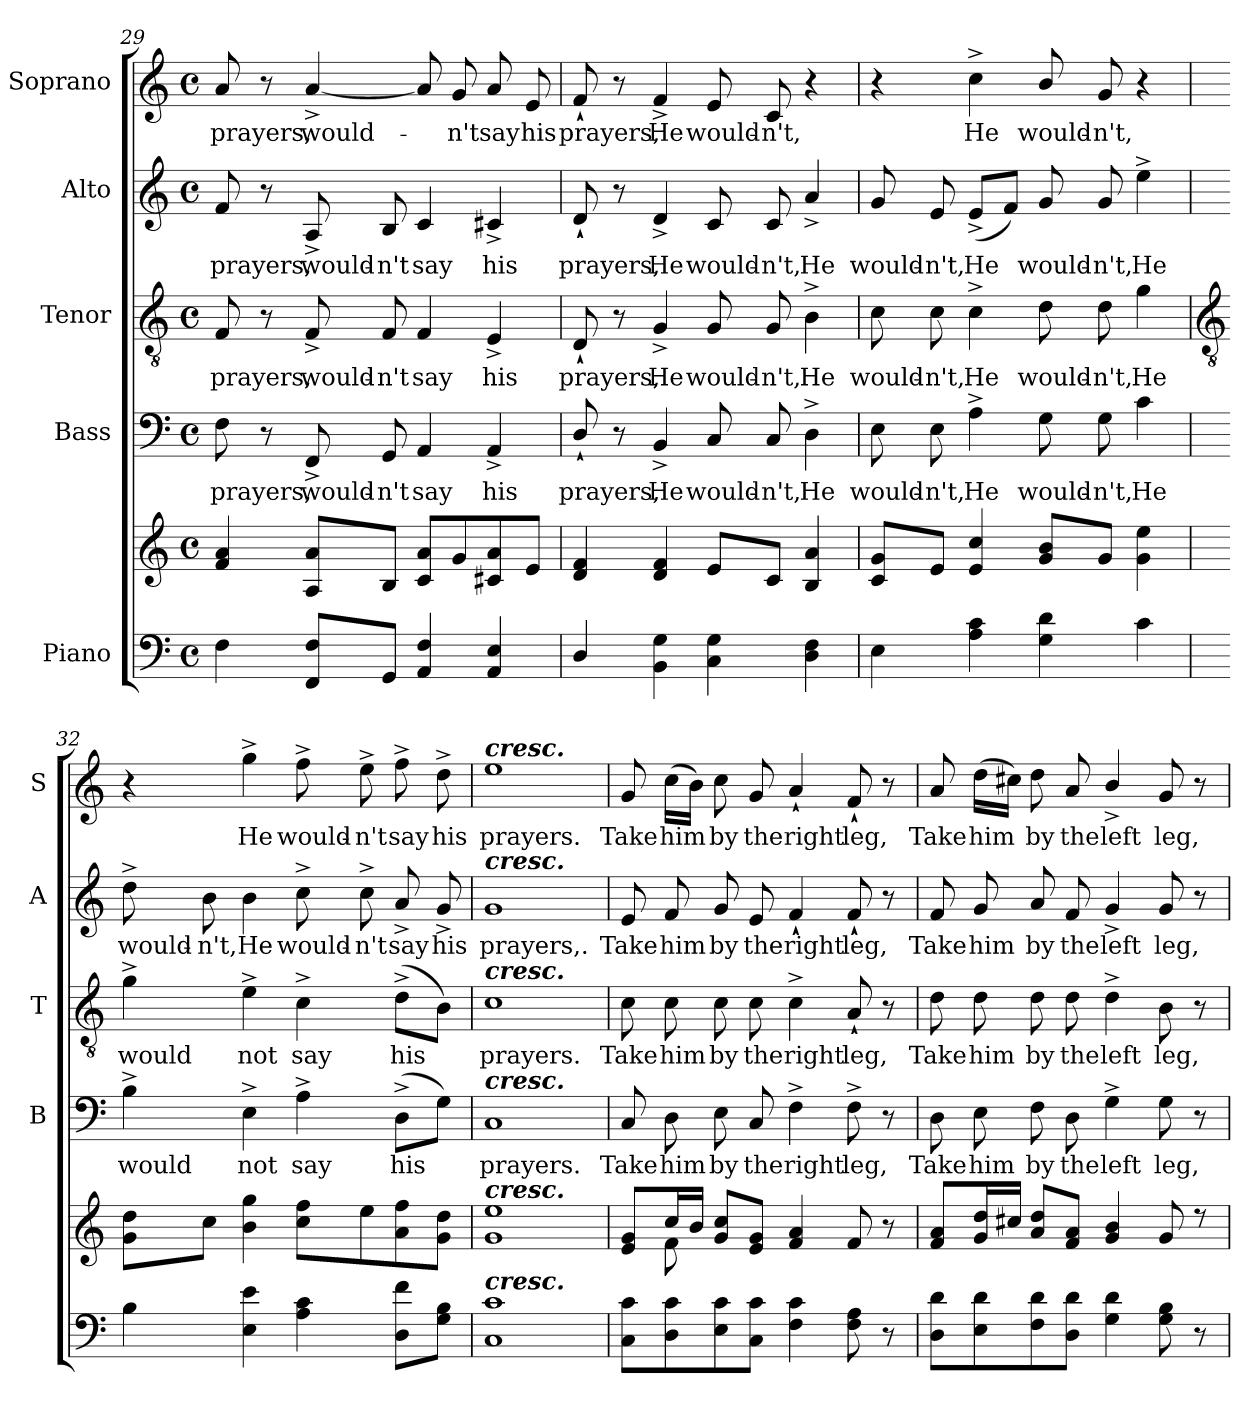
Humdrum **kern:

**kern	**kern	**kern	**text	**kern	**text	**kern	**text	**kern	**text
*part5	*part5	*part4	*part4	*part3	*part3	*part2	*part2	*part1	*part1
*staff6	*staff5	*staff4	*staff4	*staff3	*staff3	*staff2	*staff2	*staff1	*staff1
*I"Piano	*	*I"Bass	*	*I"Tenor	*	*I"Alto	*	*I"Soprano	*
*	*	*I'B	*	*I'T	*	*I'A	*	*I'S	*
!!LO:LB:g=z
*clefF4	*clefG2	*clefF4	*	*clefGv2	*	*clefG2	*	*clefG2	*
*k[]	*k[]	*k[]	*	*k[]	*	*k[]	*	*k[]	*
*C:	*C:	*C:	*	*C:	*	*C:	*	*C:	*
*M4/4	*M4/4	*M4/4	*	*M4/4	*	*M4/4	*	*M4/4	*
*met(c)	*met(c)	*met(c)	*	*met(c)	*	*met(c)	*	*met(c)	*
=29	=29	=29	=29	=29	=29	=29	=29	=29	=29
!	!	!	!LO:LY:b	!	!LO:LY:b	!	!LO:LY:b	!	!LO:LY:b
4F	4f 4a	8F	prayers,	8F	prayers,	8f	prayers,	8a	prayers,
.	.	8r	.	8r	.	8r	.	8r	.
!	!	!	!LO:LY:b	!	!LO:LY:b	!	!LO:LY:b	!	!LO:LY:b
8FF 8FL	8A 8aL	8FF^	would-	8F^	would-	8A^	would-	[4a^	would-
!	!	!	!LO:LY:b	!	!LO:LY:b	!	!LO:LY:b	!	!
8GGJ	8BJ	8GG	-n't	8F	-n't	8B	-n't	.	.
!	!	!	!LO:LY:b	!	!LO:LY:b	!	!LO:LY:b	!	!
4AA 4F	8c 8aL	4AA	say	4F	say	4c	say	8a]	.
!	!	!	!	!	!	!	!	!	!LO:LY:b
.	8g	.	.	.	.	.	.	8g	n't
!	!	!	!LO:LY:b	!	!LO:LY:b	!	!LO:LY:b	!	!LO:LY:b
4AA 4E	8c#X 8a	4AA^	his	4E^	his	4c#X^	his	8a	say
!	!	!	!	!	!	!	!	!	!LO:LY:b
.	8eJ	.	.	.	.	.	.	8e	his
=30	=30	=30	=30	=30	=30	=30	=30	=30	=30
!	!	!	!LO:LY:b	!	!LO:LY:b	!	!LO:LY:b	!	!LO:LY:b
4D/	4d 4f	8D`/	prayers,	8D`	prayers,	8d`	prayers,	8f`	prayers,
.	.	8r	.	8r	.	8r	.	8r	.
!	!	!	!LO:LY:b	!	!LO:LY:b	!	!LO:LY:b	!	!LO:LY:b
4BB 4G	4d 4f	4BB^	He	4G^	He	4d^	He	4f^	He
!	!	!	!LO:LY:b	!	!LO:LY:b	!	!LO:LY:b	!	!LO:LY:b
4C 4G	8eL	8C	would-	8G	would-	8c	would-	8e	would-
!	!	!	!LO:LY:b	!	!LO:LY:b	!	!LO:LY:b	!	!LO:LY:b
.	8cJ	8C	-n't,	8G	-n't,	8c	-n't,	8c	-n't,
!	!	!	!LO:LY:b	!	!LO:LY:b	!	!LO:LY:b	!	!
4D 4F	4B 4a	4D^	He	4B^	He	4a^	He	4r	.
=31	=31	=31	=31	=31	=31	=31	=31	=31	=31
!	!	!	!LO:LY:b	!	!LO:LY:b	!	!LO:LY:b	!	!
4E	8c 8gL	8E	would-	8c	would-	8g	would-	4r	.
!	!	!	!LO:LY:b	!	!LO:LY:b	!	!LO:LY:b	!	!
.	8eJ	8E	-n't,	8c	-n't,	8e	-n't,	.	.
!	!	!	!LO:LY:b	!	!LO:LY:b	!	!LO:LY:b	!	!LO:LY:b
4A 4c	4e 4cc	4A^	He	4c^	He	(<8e^L	He	4cc^	He
.	.	.	.	.	.	8fJ)	.	.	.
!	!	!	!LO:LY:b	!	!LO:LY:b	!	!LO:LY:b	!	!LO:LY:b
4G 4d	8g/ 8b/L	8G	would-	8d	would-	8g	would-	8b/	would-
!	!	!	!LO:LY:b	!	!LO:LY:b	!	!LO:LY:b	!	!LO:LY:b
.	8gJ	8G	-n't,	8d	-n't,	8g	-n't,	8g	-n't,
!	!	!	!LO:LY:b	!	!LO:LY:b	!	!LO:LY:b	!	!
4c	4g 4ee	4c	He	4g	He	4ee^	He	4r	.
!!LO:LB:g=z
=32	=32	=32	=32	=32	=32	=32	=32	=32	=32
*	*	*	*	*clefGv2	*	*	*	*	*
*	*^	*	*	*	*	*	*	*	*
!	!	!	!	!LO:LY:b	!	!LO:LY:b	!	!LO:LY:b	!	!
4B	8g 8ddL	2ryy	4B^	would	4g^	would	8dd^	would-	4r	.
!	!	!	!	!	!	!	!	!LO:LY:b	!	!
.	8ccJ	.	.	.	.	.	8b	-n't,	.	.
!	!	!	!	!LO:LY:b	!	!LO:LY:b	!	!LO:LY:b	!	!LO:LY:b
4E 4e	4b 4gg	.	4E^	not	4e^	not	4b	He	4gg^	He
!	!	!	!	!LO:LY:b	!	!LO:LY:b	!	!LO:LY:b	!	!LO:LY:b
4A 4c	8cc 8ffL	8ryy	4A^	say	4c^	say	8cc^	would-	8ff^	would-
!	!	!	!	!	!	!	!	!LO:LY:b	!	!LO:LY:b
.	8ee	4.ryy	.	.	.	.	8cc^	-n't	8ee^	-n't
!	!	!	!	!LO:LY:b	!	!LO:LY:b	!	!LO:LY:b	!	!LO:LY:b
8D 8fL	8a 8ff	.	(>8D^L	his	(>8d^L	his	8a^	say	8ff^	say
!	!	!	!	!	!	!	!	!LO:LY:b	!	!LO:LY:b
8G 8BJ	8g 8ddJ	.	8GJ)	.	8BJ)	.	8g^	his	8dd^	his
=33	=33	=33	=33	=33	=33	=33	=33	=33	=33	=33
!	!	!	!	!	!	!	!	!	!LO:TX:a:Bi:t=cresc.	!
!	!	!	!	!	!	!	!LO:TX:a:Bi:t=cresc.	!	!	!
!	!	!	!	!	!LO:TX:a:Bi:t=cresc.	!	!	!	!	!
!	!	!	!LO:TX:a:Bi:t=cresc.	!	!	!	!	!	!	!
!	!LO:TX:a:Bi:t=cresc.	!	!	!	!	!	!	!	!	!
!LO:TX:a:Bi:t=cresc.	!	!	!	!	!	!	!	!	!	!
!	!	!	!	!LO:LY:b	!	!LO:LY:b	!	!LO:LY:b	!	!LO:LY:b
1C 1c	1g 1ee	1ryy	1C	prayers.	1c	prayers.	1g	prayers,.	1ee	prayers.
=34	=34	=34	=34	=34	=34	=34	=34	=34	=34	=34
!	!	!	!	!LO:LY:b	!	!LO:LY:b	!	!LO:LY:b	!	!LO:LY:b
8C 8cL	8e 8gL	8ryy	8C	Take	8c	Take	8e	Take	8g	Take
!	!	!	!	!LO:LY:b	!	!LO:LY:b	!	!LO:LY:b	!	!LO:LY:b
8D 8c	16ccL	8f\	8D	him	8c	him	8f	him	(>16ccLL	him
.	16bJJ	.	.	.	.	.	.	.	16bJJ)	.
!	!	!	!	!LO:LY:b	!	!LO:LY:b	!	!LO:LY:b	!	!LO:LY:b
8E 8c	8g 8ccL	2.ryy	8E	by	8c	by	8g	by	8cc	by
!	!	!	!	!LO:LY:b	!	!LO:LY:b	!	!LO:LY:b	!	!LO:LY:b
8C 8cJ	8e 8gJ	.	8C	the	8c	the	8e	the	8g	the
!	!	!	!	!LO:LY:b	!	!LO:LY:b	!	!LO:LY:b	!	!LO:LY:b
4F 4c	4f 4a	.	4F^	right	4c^	right	4f`	right	4a`	right
!	!	!	!	!LO:LY:b	!	!LO:LY:b	!	!LO:LY:b	!	!LO:LY:b
8F 8A	8f	.	8F^	leg,	8A`	leg,	8f`	leg,	8f`	leg,
8r	8r	.	8r	.	8r	.	8r	.	8r	.
=35	=35	=35	=35	=35	=35	=35	=35	=35	=35	=35
!	!	!	!	!LO:LY:b	!	!LO:LY:b	!	!LO:LY:b	!	!LO:LY:b
8D 8dL	8f 8aL	1ryy	8D	Take	8d	Take	8f	Take	8a	Take
!	!	!	!	!LO:LY:b	!	!LO:LY:b	!	!LO:LY:b	!	!LO:LY:b
8E 8d	16g 16ddL	.	8E	him	8d	him	8g	him	(>16ddLL	him
.	16cc#XJJ	.	.	.	.	.	.	.	16cc#XJJ)	.
!	!	!	!	!LO:LY:b	!	!LO:LY:b	!	!LO:LY:b	!	!LO:LY:b
8F 8d	8a 8ddL	.	8F	by	8d	by	8a	by	8dd	by
!	!	!	!	!LO:LY:b	!	!LO:LY:b	!	!LO:LY:b	!	!LO:LY:b
8D 8dJ	8f 8aJ	.	8D	the	8d	the	8f	the	8a	the
!	!	!	!	!LO:LY:b	!	!LO:LY:b	!	!LO:LY:b	!	!LO:LY:b
4G 4d	4g/ 4b/	.	4G^	left	4d^	left	4g^	left	4b^/	left
!	!	!	!	!LO:LY:b	!	!LO:LY:b	!	!LO:LY:b	!	!LO:LY:b
8G 8B	8g	.	8G	leg,	8B	leg,	8g	leg,	8g	leg,
8r	8r	.	8r	.	8r	.	8r	.	8r	.
*	*v	*v	*	*	*	*	*	*	*	*
=	=	=	=	=	=	=	=	=	=
*-	*-	*-	*-	*-	*-	*-	*-	*-	*-
